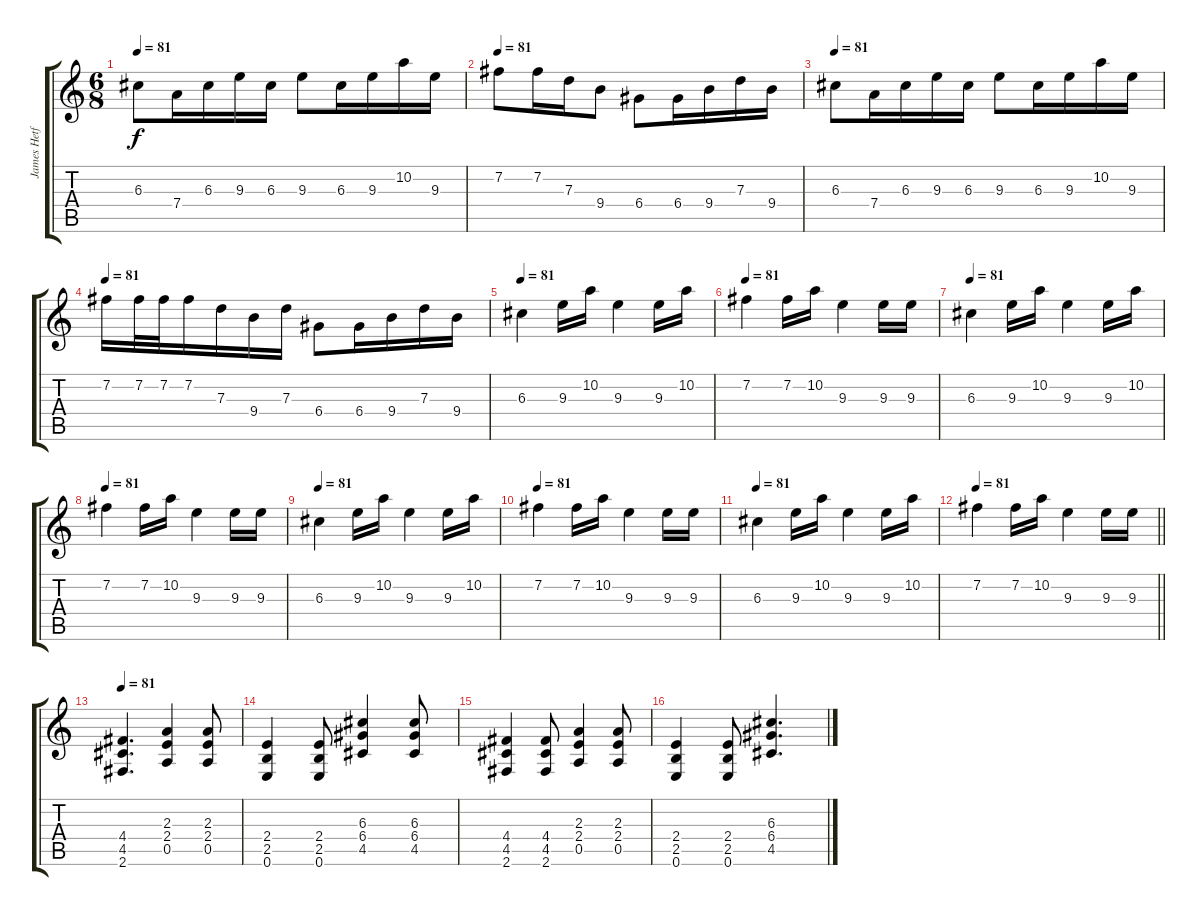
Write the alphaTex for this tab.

\track ("James Hetfield" "James Hetf") {instrument distortionguitar}
\staff {score tabs}
\tuning (E4 B3 G3 D3 A2 E2) {hide}
\ts (6 8)
\tempo 81
\clef g2
\ks c
6.3.8{dy f} 7.4.16 6.3.16 9.3.16 6.3.16 9.3.8 6.3.16 9.3.16 10.2.16 9.3.16 |
\tempo 81
7.2.8 7.2.16 7.3.16 9.4.8 6.4.8 6.4.16 9.4.16 7.3.16 9.4.16 |
\tempo 81
6.3.8 7.4.16 6.3.16 9.3.16 6.3.16 9.3.8 6.3.16 9.3.16 10.2.16 9.3.16 |
\tempo 81
7.2.16 7.2.32 7.2.32 7.2.16 7.3.16 9.4.16 7.3.16 6.4.8 6.4.16 9.4.16 7.3.16 9.4.16 |
\tempo 81
6.3.4 9.3.16 10.2.16 9.3.4 9.3.16 10.2.16 |
\tempo 81
7.2.4 7.2.16 10.2.16 9.3.4 9.3.16 9.3.16 |
\tempo 81
6.3.4 9.3.16 10.2.16 9.3.4 9.3.16 10.2.16 |
\tempo 81
7.2.4 7.2.16 10.2.16 9.3.4 9.3.16 9.3.16 |
\tempo 81
6.3.4 9.3.16 10.2.16 9.3.4 9.3.16 10.2.16 |
\tempo 81
7.2.4 7.2.16 10.2.16 9.3.4 9.3.16 9.3.16 |
\tempo 81
6.3.4 9.3.16 10.2.16 9.3.4 9.3.16 10.2.16 |
\tempo 81
\barLineRight lightlight
7.2.4 7.2.16 10.2.16 9.3.4 9.3.16 9.3.16 |
\tempo 81
(4.4 4.5 2.6).4{d volume 11} (2.3 2.4 0.5).4 (2.3 2.4 0.5).8 |
(2.4 2.5 0.6).4 (2.4 2.5 0.6).8 (6.3 6.4 4.5).4 (6.3 6.4 4.5).8 |
(4.4 4.5 2.6).4 (4.4 4.5 2.6).8 (2.3 2.4 0.5).4 (2.3 2.4 0.5).8 |
(2.4 2.5 0.6).4 (2.4 2.5 0.6).8 (6.3 6.4 4.5).4{d}
